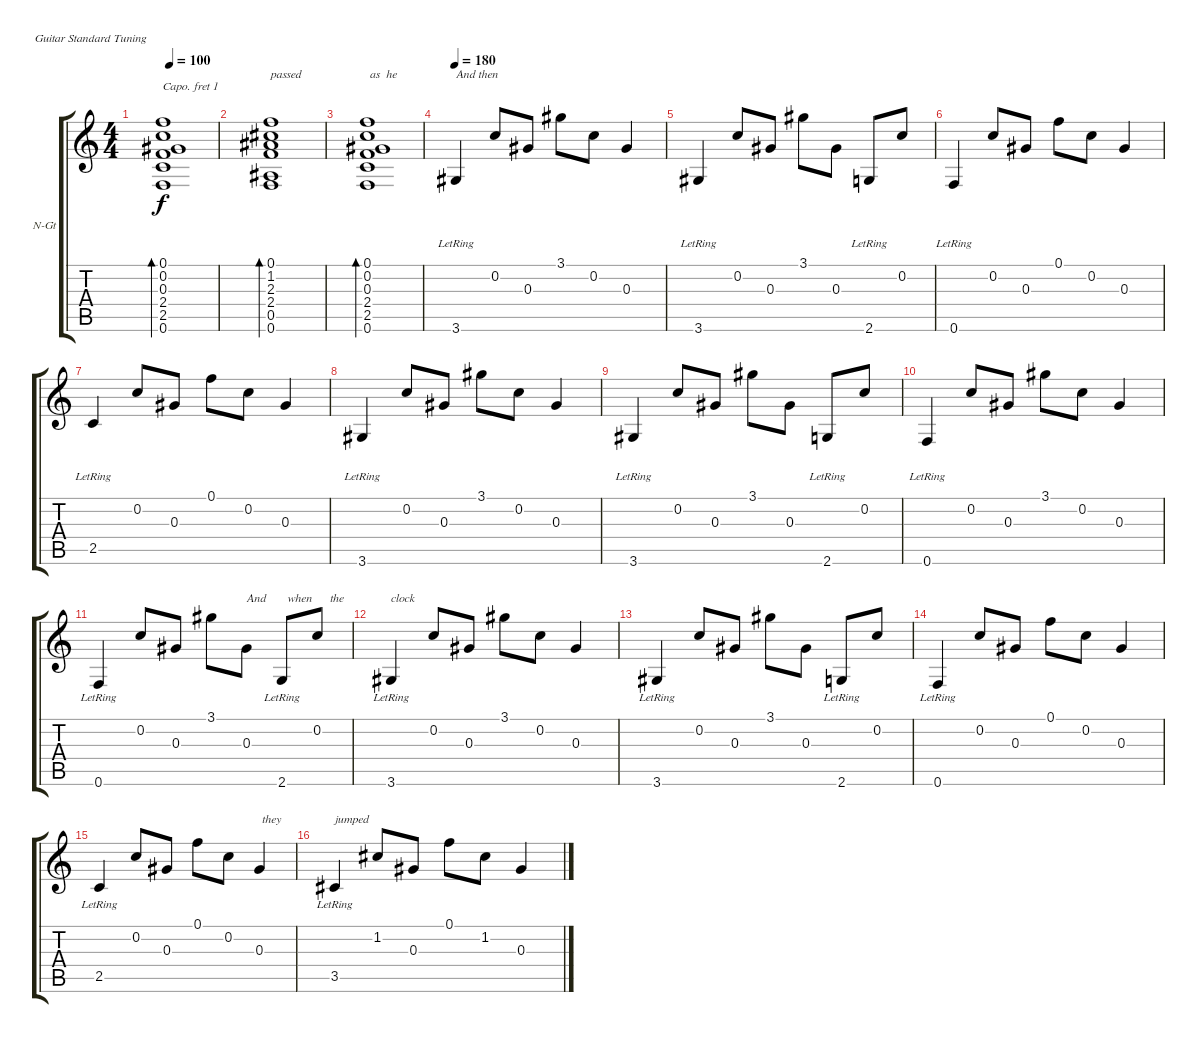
\bracketExtendMode groupsimilarinstruments
\firstSystemTrackNameOrientation horizontal
\otherSystemsTrackNameOrientation horizontal
\track ("Spoor 1" "N-Gt") {instrument acousticguitarnylon}
\staff {score tabs}
\capo 1
\tuning (E4 B3 G3 D3 A2 E2)
\ts (4 4)
\tempo 100
\clef g2
\ks c
(2.5 2.4 0.1 0.2 0.6 0.3).1{bd 154 txt "                                                                     as  he" lyrics (0 "") lyrics (1 "") lyrics (2 "") lyrics (3 "") lyrics (4 "") dy f} |
(0.1 1.2 2.3 2.4 0.5 0.6).1{bd 154 txt "passed" lyrics (0 "") lyrics (1 "") lyrics (2 "") lyrics (3 "") lyrics (4 "")} |
(0.6 2.5 2.4 0.2 0.1 0.3).1{bd 154 lyrics (0 "") lyrics (1 "") lyrics (2 "") lyrics (3 "") lyrics (4 "")} |
\tempo 180
3.6{lr}.4{txt "And then" lyrics (0 "") lyrics (1 "") lyrics (2 "") lyrics (3 "") lyrics (4 "")} 0.2.8{lyrics (0 "") lyrics (1 "") lyrics (2 "") lyrics (3 "") lyrics (4 "")} 0.3.8{lyrics (0 "") lyrics (1 "") lyrics (2 "") lyrics (3 "") lyrics (4 "")} 3.1.8{lyrics (0 "") lyrics (1 "") lyrics (2 "") lyrics (3 "") lyrics (4 "")} 0.2.8{lyrics (0 "") lyrics (1 "") lyrics (2 "") lyrics (3 "") lyrics (4 "")} 0.3.4{lyrics (0 "") lyrics (1 "") lyrics (2 "") lyrics (3 "") lyrics (4 "")} |
3.6{lr}.4{lyrics (0 "") lyrics (1 "") lyrics (2 "") lyrics (3 "") lyrics (4 "")} 0.2.8{lyrics (0 "") lyrics (1 "") lyrics (2 "") lyrics (3 "") lyrics (4 "")} 0.3.8{lyrics (0 "") lyrics (1 "") lyrics (2 "") lyrics (3 "") lyrics (4 "")} 3.1.8{lyrics (0 "") lyrics (1 "") lyrics (2 "") lyrics (3 "") lyrics (4 "")} 0.3.8{lyrics (0 "") lyrics (1 "") lyrics (2 "") lyrics (3 "") lyrics (4 "")} 2.6{lr}.8{lyrics (0 "") lyrics (1 "") lyrics (2 "") lyrics (3 "") lyrics (4 "")} 0.2.8{lyrics (0 "") lyrics (1 "") lyrics (2 "") lyrics (3 "") lyrics (4 "")} |
0.6{lr}.4{lyrics (0 "") lyrics (1 "") lyrics (2 "") lyrics (3 "") lyrics (4 "")} 0.2.8{lyrics (0 "") lyrics (1 "") lyrics (2 "") lyrics (3 "") lyrics (4 "")} 0.3.8{lyrics (0 "") lyrics (1 "") lyrics (2 "") lyrics (3 "") lyrics (4 "")} 0.1.8{lyrics (0 "") lyrics (1 "") lyrics (2 "") lyrics (3 "") lyrics (4 "")} 0.2.8{lyrics (0 "") lyrics (1 "") lyrics (2 "") lyrics (3 "") lyrics (4 "")} 0.3.4{lyrics (0 "") lyrics (1 "") lyrics (2 "") lyrics (3 "") lyrics (4 "")} |
2.5{lr}.4{lyrics (0 "") lyrics (1 "") lyrics (2 "") lyrics (3 "") lyrics (4 "")} 0.2.8{lyrics (0 "") lyrics (1 "") lyrics (2 "") lyrics (3 "") lyrics (4 "")} 0.3.8{lyrics (0 "") lyrics (1 "") lyrics (2 "") lyrics (3 "") lyrics (4 "")} 0.1.8{lyrics (0 "") lyrics (1 "") lyrics (2 "") lyrics (3 "") lyrics (4 "")} 0.2.8{lyrics (0 "") lyrics (1 "") lyrics (2 "") lyrics (3 "") lyrics (4 "")} 0.3.4 |
3.6{lr}.4 0.2.8 0.3.8 3.1.8 0.2.8 0.3.4 |
3.6{lr}.4 0.2.8 0.3.8 3.1.8 0.3.8 2.6{lr}.8 0.2.8 |
0.6{lr}.4 0.2.8 0.3.8 3.1.8 0.2.8 0.3.4 |
0.6{lr}.4 0.2.8 0.3.8 3.1.8 0.3.8{txt "And       when      the"} 2.6{lr}.8 0.2.8 |
3.6{lr}.4{txt "clock"} 0.2.8 0.3.8 3.1.8 0.2.8 0.3.4 |
3.6{lr}.4 0.2.8 0.3.8 3.1.8 0.3.8 2.6{lr}.8 0.2.8 |
0.6{lr}.4 0.2.8 0.3.8 0.1.8 0.2.8 0.3.4 |
2.5{lr}.4 0.2.8 0.3.8 0.1.8 0.2.8 0.3.4{txt " they"} |
3.5{lr}.4{txt "jumped"} 1.2.8 0.3.8 0.1.8 1.2.8 0.3.4
